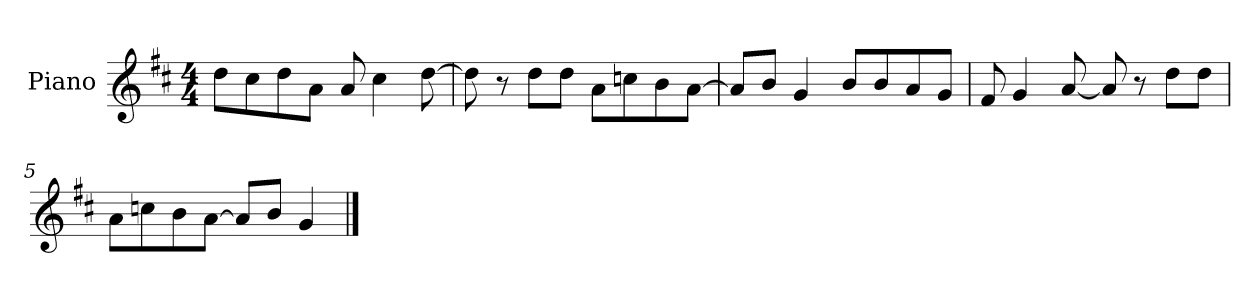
**kern
*part1
*staff1
*I"Piano
*I'P-no
*clefG2
*k[f#c#]
*M4/4
*MM90
=1
8dd\L
8cc#\
8dd\
8a\J
8a/
4cc#\
[8dd\
=2
8dd\]
8r
8dd\L
8dd\J
8a\L
8ccn\
8b\
[8a\J
=3
8a/L]
8b/J
4g/
8b/L
8b/
8a/
8g/J
=4
8f#/
4g/
[8a/
8a/]
8r
8dd\L
8dd\J
!!LO:LB:g=z
=5
8a\L
8ccn\
8b\
[8a\J
8a/L]
8b/J
4g/
==
*-
